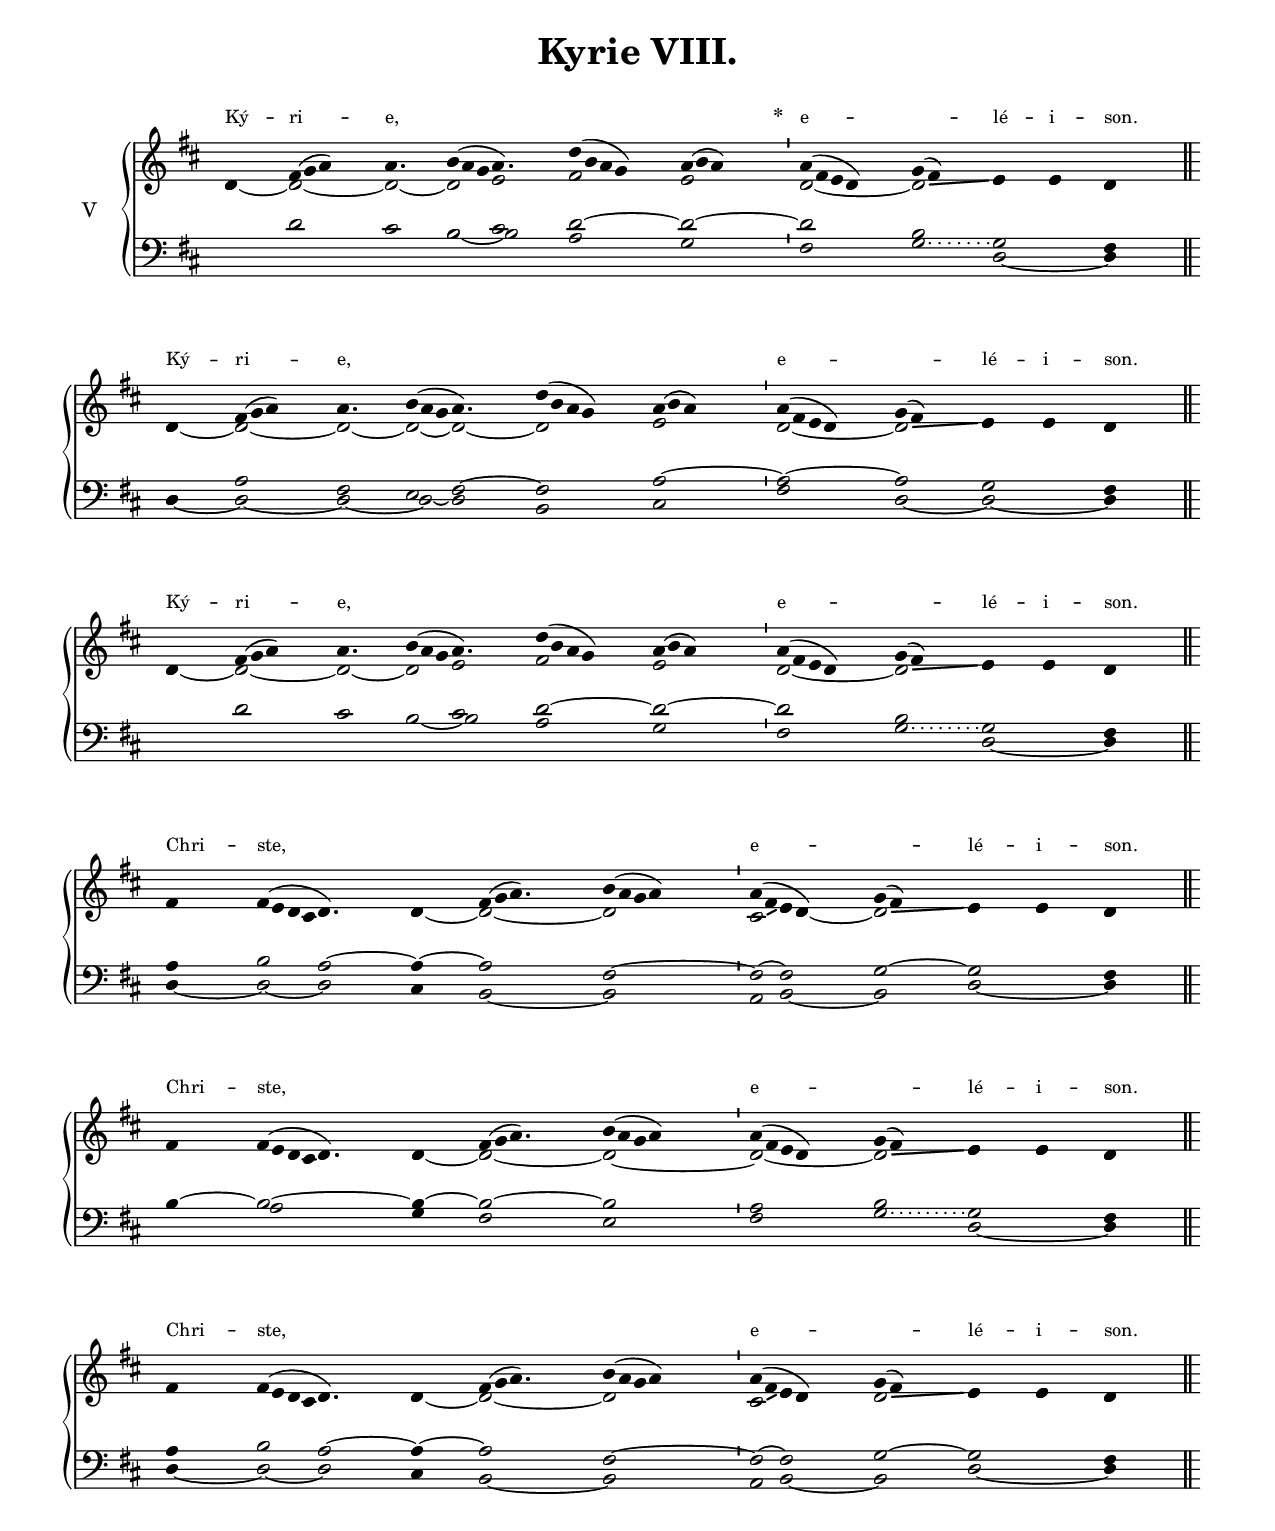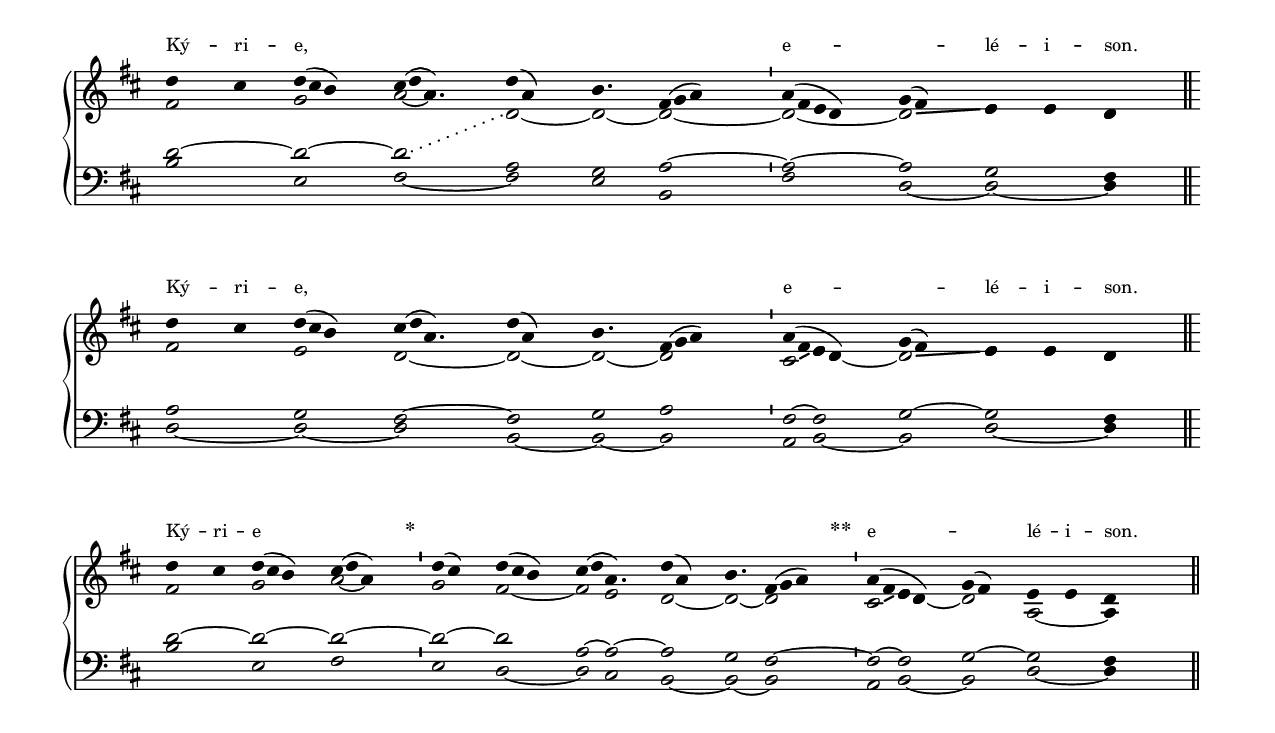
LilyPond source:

\version "2.18"
\include "gregorian.ly"
\include "noh2.ily"

%Page reference: page v.47
%(volume.page)

global = {
 \key d \major
 \cadenzaOn 
 \override Glissando #'thickness = #2.0
}

\header {
  title = \markup \center-column {"Kyrie VIII." \vspace #1 }
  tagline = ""
  composer = ""
}

\paper {
 #(include-special-characters)
  oddHeaderMarkup = \markup \fill-line {
    \line {}
    \center-column {
      \on-the-fly #first-page     " "
      \on-the-fly #not-first-page ""
    }
    \line { \on-the-fly #print-page-number-check-first \fromproperty #'page:page-number-string }
  }
  evenHeaderMarkup = \markup \fill-line {
    \line { \on-the-fly #print-page-number-check-first \fromproperty #'page:page-number-string }
    \center-column { "" }
    \line {}
  }
}

chantText = \lyricmode {
Ký -- ri -- e, _ _ _ 
\set stanza = " * " e -- _ lé -- i -- son. 
Ký -- ri -- e, _ _ _ e -- _ lé -- i -- son. 
Ký -- ri -- e, _ _ _ e -- _ lé -- i -- son. 
Chri -- ste, _ _ _ e -- _ lé -- i -- son. 
Chri -- ste, _ _ _ e -- _ lé -- i -- son. 
Chri -- ste, _ _ _ e -- _ lé -- i -- son. 
Ký -- ri -- e, _ _ _ _ e -- _ lé -- i -- son. 
Ký -- ri -- e, _ _ _ _ e -- _ lé -- i -- son. 
Ký -- ri -- e _ 
\set stanza = " * " _ _ _ _ _ _ 
\set stanza = " ** "  e -- _ lé -- i -- son. }

chantMusic = {
\tieDown   d'4  fis'4 ( g'4 a'4) a'4. b'4 ( a'4 g'4 a'4.) d''4 ( b'4 a'4 g'4) a'4 ( b'4 a'4) \divisioMinima
  a'4 ( fis'4 e'4 d'4) g'4 ( fis'4) e'4 e'4 d'4 \finalis
 \forceBreak
 d'4  fis'4 ( g'4 a'4) a'4. b'4 ( a'4 g'4 a'4.) d''4 ( b'4 a'4 g'4) a'4 ( b'4 a'4) \divisioMinima
  a'4 ( fis'4 e'4 d'4) g'4 ( fis'4) e'4 e'4 d'4 \finalis
 \forceBreak
 d'4  fis'4 ( g'4 a'4) a'4. b'4 ( a'4 g'4 a'4.) d''4 ( b'4 a'4 g'4) a'4 ( b'4 a'4) \divisioMinima
  a'4 ( fis'4 e'4 d'4) g'4 ( fis'4) e'4 e'4 d'4 \finalis
 \forceBreak
 fis'4 fis'4 ( e'4 d'4 cis'4 d'4.)  d'4 fis'4 ( g'4 a'4.) b'4 ( a'4 g'4 a'4) \divisioMinima
  a'4 ( fis'4 e'4 d'4) g'4 ( fis'4) e'4 e'4 d'4 \finalis
 \forceBreak
 fis'4 fis'4 ( e'4 d'4 cis'4 d'4.)  d'4 fis'4 ( g'4 a'4.) b'4 ( a'4 g'4 a'4) \divisioMinima
  a'4 ( fis'4 e'4 d'4) g'4 ( fis'4) e'4 e'4 d'4 \finalis
  \forceBreak
 fis'4 fis'4 ( e'4 d'4 cis'4 d'4.)  d'4 fis'4 ( g'4 a'4.) b'4 ( a'4 g'4 a'4) \divisioMinima
  a'4 ( fis'4 e'4 d'4) g'4 ( fis'4) e'4 e'4 d'4 \finalis
 \forceBreak
 d''4 cis''4 d''4 ( cis''4 b'4) cis''4 ( d''4 a'4.)  d''4 ( a'4) b'4. fis'4 ( g'4 a'4) \divisioMinima
  a'4 ( fis'4 e'4 d'4) g'4 ( fis'4) e'4 e'4 d'4 \finalis
 \forceBreak
 d''4 cis''4 d''4 ( cis''4 b'4) cis''4 ( d''4 a'4.)  d''4 ( a'4) b'4. fis'4 ( g'4 a'4) \divisioMinima
  a'4 ( fis'4 e'4 d'4) g'4 ( fis'4) e'4 e'4 d'4 \finalis
 \forceBreak
 d''4 cis''4 d''4 ( cis''4 b'4) cis''4 ( d''4 a'4) \divisioMinima
 d''4 ( cis''4) d''4 ( cis''4 b'4) cis''4 ( d''4 a'4.)  d''4 ( a'4) b'4. fis'4 ( g'4 a'4) \divisioMinima
  a'4 ( fis'4 e'4 d'4) g'4 ( fis'4) e'4 e'4 d'4 \finalis

}

altoMusic = {
d'4 ~ d'2*3/2 ~ d'2*3/4 ~ d'2*3/2 e'2*3/4 fis'2*4/2 e'2*3/2 d'2*4/2 ~ d'2 -\tweak Glissando.Y-offset #-0.8 \glissando e'4 e'4 d'4 \finalis
d'4 ~ d'2*3/2 ~ d'2*3/4 ~ d'2*3/2 ~ d'2*3/4 ~ d'2*4/2 e'2*3/2 d'2*4/2 ~ d'2 -\tweak Glissando.Y-offset #-0.8 \glissando e'4 e'4 d'4 \finalis
d'4 ~ d'2*3/2 ~ d'2*3/4 ~ d'2*3/2 e'2*3/4 fis'2*4/2 e'2*3/2 d'2*4/2 ~ d'2 -\tweak Glissando.Y-offset #-0.8 \glissando e'4 e'4 d'4 \finalis
r2*13/4 d'4 ~ d'2*7/4 ~ d'2*4/2 cis'2 -\tweak Glissando.Y-offset #-0.8 \glissando e'4 d'4 ~ d'2 -\tweak Glissando.Y-offset #-0.8 \glissando e'4 e'4 d'4 \finalis
r2*13/4 d'4 ~ d'2*7/4 ~ d'2*4/2 ~ d'2*4/2 ~ d'2 -\tweak Glissando.Y-offset #-0.8 \glissando e'4 e'4 d'4 \finalis
r2*13/4 d'4 ~ d'2*7/4 ~ d'2*4/2 cis'2 -\tweak Glissando.Y-offset #-0.8 \glissando e'4 d'4 d'2 -\tweak Glissando.Y-offset #-0.8 \glissando e'4 e'4 d'4 \finalis
fis'2 g'2*3/2 a'2 ~ a'4. d'2 ~ d'2*3/4 ~ d'2*3/2 ~ d'2*4/2 ~ d'2 -\tweak Glissando.Y-offset #-0.8 \glissando e'4 e'4 d'4 \finalis
fis'2 e'2*3/2 d'2*7/4 ~ d'2 ~ d'2*3/4 ~ d'2*3/2 cis'2 -\tweak Glissando.Y-offset #-0.8 \glissando e'4 d'4 ~ d'2 -\tweak Glissando.Y-offset #-0.8 \glissando e'4 e'4 d'4 \finalis
fis'2 g'2*3/2 a'2 ~ a'4 \divisioMinima
g'2 fis'2*3/2 ~ fis'2 e'2*3/4 d'2 ~ d'2*3/4 ~ d'2*3/2 cis'2 -\tweak Glissando.Y-offset #-0.8 \glissando e'4 d'4 ~ d'2 a2 ~ a4 \finalis
}

tenorMusic = {
r4 d'2*3/2 cis'2*3/4 b2*3/2 cis'2*3/4 d'2*4/2 ~ d'2*3/2 ~ \divisioMinima d'2*4/2 b2 g2 fis4 \finalis
d4 a2*3/2 fis2*3/4 e2*3/2 fis2*3/4 ~ fis2*4/2 a2*3/2 ~ \divisioMinima a2*4/2 ~ a2 g2 fis4 \finalis
r4 d'2*3/2 cis'2*3/4 r2*3/2 cis'2*3/4 d'2*4/2 ~ d'2*3/2 ~ \divisioMinima d'2*4/2 b2 g2 fis4 \finalis
a4 b2*4/2 a2*3/4 ~ a4 ~ a2*7/4 fis2*4/2 ~ \divisioMinima fis2 ~ fis2 g2 ~ g2 fis4 \finalis
b4 ~ b2*11/4 ~ b4 ~ b2*7/4 ~ b2*4/2 \divisioMinima a2*4/2 b2 g2 fis4 \finalis
a4 b2*4/2 a2*3/4 ~ a4 ~ a2*7/4 fis2*4/2 ~ \divisioMinima fis2 ~ fis2 g2 ~ g2 fis4 \finalis
d'2 ~ d'2*3/2 ~ d'2*7/4 a2 g2*3/4 a2*3/2 ~ \divisioMinima \divisioMinima a2*4/2 ~ a2 g2 fis4 \finalis
a2 g2*3/2 fis2*7/4 ~ fis2 g2*3/4 a2*3/2 \divisioMinima fis2 ~ fis2 g2 ~ g2 fis4 \finalis
d'2 ~ d'2*3/2 ~ d'2*3/2 ~ \divisioMinima
d'2 ~ d'2*3/2 a2 ~ a2*3/4 ~ a2 g2*3/4 fis2*3/2 ~ \divisioMinima fis2 ~ fis2 g2 ~ g2 fis4 \finalis
}

bassMusic = {
r2*11/4 b2*3/2 ~ b2*3/4 a2*4/2 g2*3/2 fis2*4/2 g2 d2 ~ d4 \finalis
d4 ~ d2*3/2 ~ d2*3/4 ~ d2*3/2 ~ d2*3/4 b,2*4/2 cis2*3/2 fis2*4/2 d2 ~ d2 ~ d4 \finalis
r2*11/4 b2*3/2 ~ b2*3/4 a2*4/2 g2*3/2 fis2*4/2 g2 d2 ~ d4 \finalis
d4 ~ d2*4/2 ~ d2*3/4 cis4 b,2*7/4 ~ b,2*4/2 a,2 b,2 ~ b,2 d2 ~ d4 \finalis
r4 a2*11/4 g4 fis2*7/4 e2*4/2 fis2*4/2 g2 d2 ~ d4 \finalis
d4 ~ d2*4/2 ~ d2*3/4 cis4 b,2*7/4 ~ b,2*4/2 a,2 b,2 ~ b,2 d2 ~ d4 \finalis
b2 e2*3/2 fis2*7/4 ~ fis2 e2*3/4 b,2*3/2 fis2*4/2 d2 ~ d2 ~ d4 \finalis
d2 ~ d2*3/2 ~ d2*7/4 b,2 ~ b,2*3/4 ~ b,2*3/2 a,2 b,2 ~ b,2 d2 ~ d4 \finalis
b2 e2*3/2 fis2*3/2 \divisioMinima
e2 d2*3/2 ~ d2 cis2*3/4 b,2 ~ b,2*3/4 ~ b,2*3/2 a,2 b,2 ~ b,2 d2 ~ d4 \finalis
}

voiceLines = {
\voiceLineStyle


s2*21/2
\allowVoiceLineBreak
\voiceLine "down" "down" g2*2/2 g2*1/2


s2*49/2
\allowVoiceLineBreak
\voiceLine "down" "down" g2*2/2 g2*1/2


s2*45/2
\allowVoiceLineBreak
\voiceLine "down" "down" g2*2/2 g2*1/2


s2*31/2
\allowVoiceLineBreak
\voiceLine "down" "up" d'2*7/4 d'2*1/2


}

\score{
  <<
    \new Lyrics
    \new GrandStaff <<
      \set GrandStaff.autoBeaming = ##f
      \set GrandStaff.instrumentName = \markup \center-column {
        "V"
      }
      \new Staff = up <<
        \new Voice = "chant" {
          \voiceOne \global \chantMusic
        }
        \new Voice {
          \voiceTwo \global \altoMusic
        }
      >>

      \new Staff = down <<
        \clef bass
        \new Voice {
          \voiceOne \global \tenorMusic
        }
        \new Voice {
          \voiceTwo \global \bassMusic
        }
	\new Voice {
        \voiceThree \global \voiceLines
        }
      >>
    >>
    \context Lyrics {
      \lyricsto chant {
      \chantText
    }
    }
  >>
  \layout{
  }
  
}
